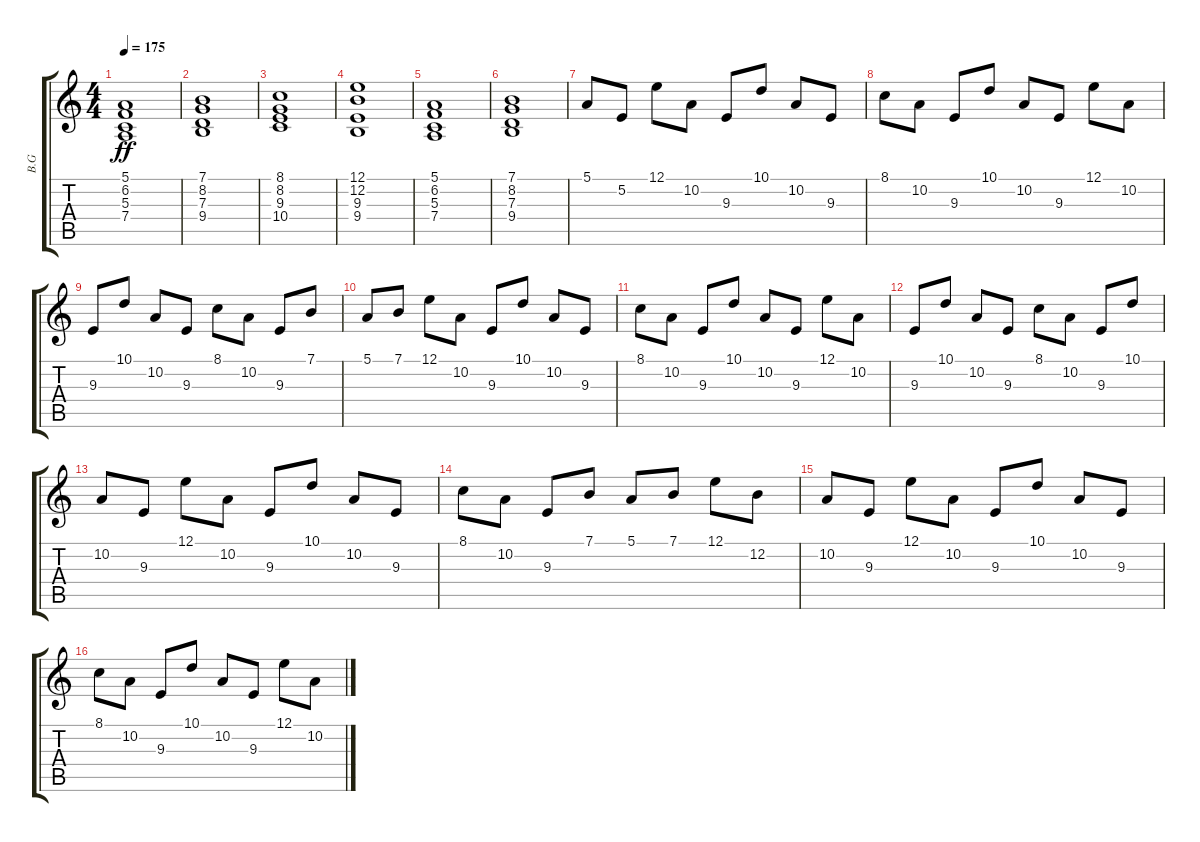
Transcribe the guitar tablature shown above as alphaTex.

\track ("B.G" "B.G") {instrument harpsichord}
\staff {score tabs}
\tuning (E4 B3 G3 D3 A2 E2) {hide}
\ts (4 4)
\tempo 175
\clef g2
\ks c
(5.1 6.2 5.3 7.4).1{dy ff} |
(7.1 8.2 7.3 9.4).1 |
(8.1 8.2 9.3 10.4).1 |
(12.1 12.2 9.3 9.4).1 |
(5.1 6.2 5.3 7.4).1 |
(7.1 8.2 7.3 9.4).1 |
5.1.8{instrument harpsichord} 5.2.8 12.1.8 10.2.8 9.3.8 10.1.8 10.2.8 9.3.8 |
8.1.8{txt " "} 10.2.8 9.3.8 10.1.8 10.2.8 9.3.8 12.1.8 10.2.8 |
9.3.8 10.1.8 10.2.8 9.3.8 8.1.8 10.2.8 9.3.8 7.1.8 |
5.1.8 7.1.8 12.1.8 10.2.8 9.3.8 10.1.8 10.2.8 9.3.8 |
8.1.8 10.2.8 9.3.8 10.1.8 10.2.8 9.3.8 12.1.8 10.2.8 |
9.3.8 10.1.8 10.2.8 9.3.8 8.1.8 10.2.8 9.3.8 10.1.8 |
10.2.8 9.3.8 12.1.8 10.2.8 9.3.8 10.1.8 10.2.8 9.3.8 |
8.1.8 10.2.8 9.3.8 7.1.8 5.1.8 7.1.8 12.1.8 12.2.8 |
10.2.8 9.3.8 12.1.8 10.2.8 9.3.8 10.1.8 10.2.8 9.3.8 |
8.1.8 10.2.8 9.3.8 10.1.8 10.2.8 9.3.8 12.1.8 10.2.8
